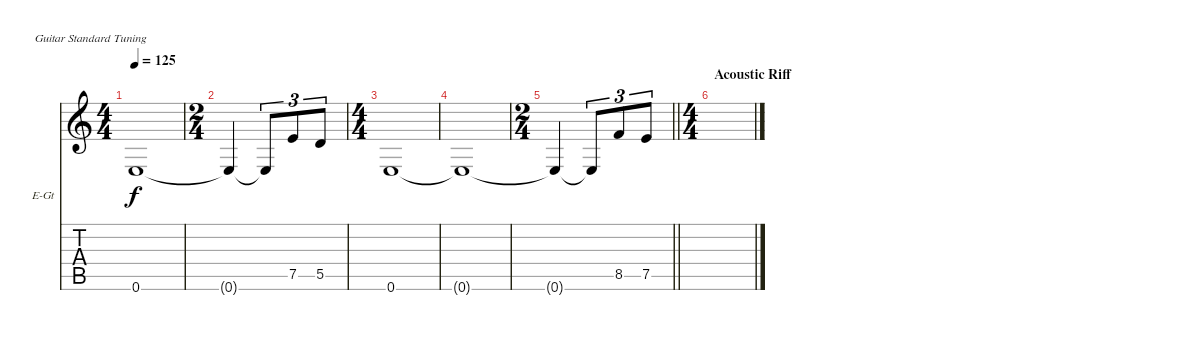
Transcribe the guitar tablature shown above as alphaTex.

\bracketExtendMode nobrackets
\firstSystemTrackNameOrientation horizontal
\otherSystemsTrackNameOrientation horizontal
\track ("Fredrik Akesson - Overdriven" "E-Gt") {instrument overdrivenguitar}
\staff {score tabs}
\tuning (E4 B3 G3 D3 A2 E2)
\ts (4 4)
\tempo 125
\clef g2
\scale
0.265823
\ks c
0.6{t}.1{dy f} |
\ts (2 4)
\beaming (8 2 2)
\scale
0.367089 0.6{t}.4 0.6{t}.8{tu (3 2)} 7.5.8{tu (3 2)} 5.5.8{tu (3 2)} |
\ts (4 4)
\beaming (8 2 2 4)
\scale
0.367089 0.6.1 |
\scale
0.265823 0.6{t}.1 |
\ts (2 4)
\beaming (8 2 2)
\scale
0.367089
\barLineRight lightlight
0.6{t}.4 0.6{t}.8{tu (3 2)} 8.5.8{tu (3 2)} 7.5.8{tu (3 2)} |
\ts (4 4)
\beaming (8 2 2 2 2)
\section ("" "Acoustic Riff")
\scale
0.367089 |
\scale
0.333333 |
\scale
0.333333 |
\scale
0.333333 |
\scale
0.333333 |
\scale
0.333333 |
\scale
0.333333 |
\scale
0.333333 |
\scale
0.333333 |
\scale
0.333333 |
\scale
0.333333
